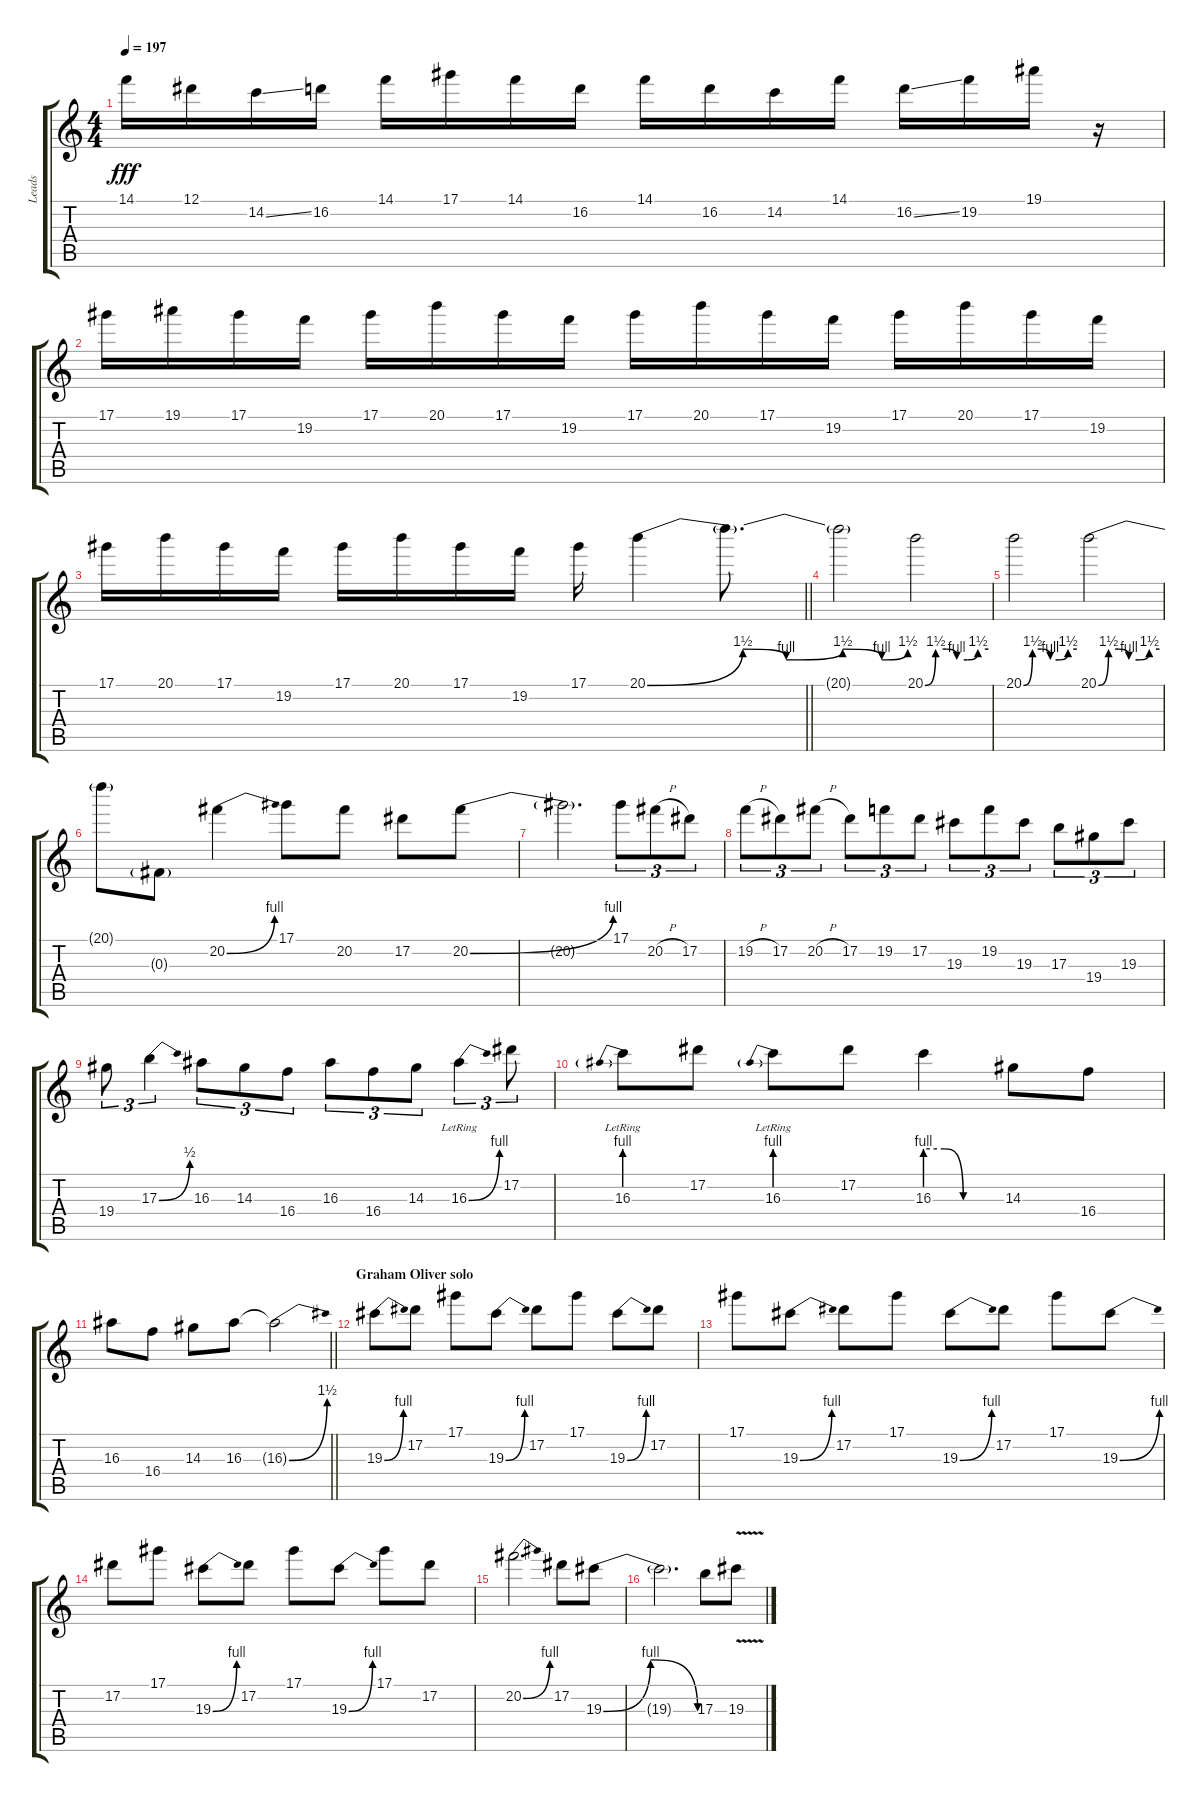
\track ("Leads" "Leads") {instrument distortionguitar}
\staff {score tabs}
\tuning (Eb4 Bb3 Gb3 Db3 Ab2 Eb2) {hide}
\ts (4 4)
\tempo 197
\clef g2
\ks c
14.1.16{dy fff} 12.1.16 14.2{ss}.16 16.2.16 14.1.16 17.1.16 14.1.16 16.2.16 14.1.16 16.2.16 14.2.16 14.1.16 16.2{ss}.16 19.2.16 19.1.16 r.16 |
17.1.16 19.1.16 17.1.16 19.2.16 17.1.16 20.1.16 17.1.16 19.2.16 17.1.16 20.1.16 17.1.16 19.2.16 17.1.16 20.1.16 17.1.16 19.2.16 |
\barLineRight lightlight
17.1.16 20.1.16 17.1.16 19.2.16 17.1.16 20.1.16 17.1.16 19.2.16 17.1.16 20.1{be (custom 0 0 22 6 32 4 45 6 54 4 60 6)}.4 20.1{t}.8{d} |
20.1{t}.2 20.1{be (custom 0 0 10 6 20 6 30 4 40 4 50 6 60 6)}.2 |
20.1{be (custom 0 0 10 6 20 6 30 4 40 4 50 6 60 6)}.2 20.1{be (custom 0 0 10 6 20 6 30 4 40 4 50 6 60 6)}.2 |
20.1{t}.8 0.3{g}.8 20.2{be (bend 0 0 60 4)}.4 17.1.8 20.2.8 17.2.8 20.2{be (bend 0 0 60 4)}.8 |
20.2{t}.2{d} 17.1.8{tu (3 2)} 20.2{h}.8{tu (3 2)} 17.2.8{tu (3 2)} |
19.2{h}.8{tu (3 2)} 17.2.8{tu (3 2)} 20.2{h}.8{tu (3 2)} 17.2.8{tu (3 2)} 19.2.8{tu (3 2)} 17.2.8{tu (3 2)} 19.3.8{tu (3 2)} 19.2.8{tu (3 2)} 19.3.8{tu (3 2)} 17.3.8{tu (3 2)} 19.4.8{tu (3 2)} 19.3.8{tu (3 2)} |
19.4.8{tu (3 2)} 17.3{be (bend 0 0 60 2)}.4{tu (3 2)} 16.3.8{tu (3 2)} 14.3.8{tu (3 2)} 16.4.8{tu (3 2)} 16.3.8{tu (3 2)} 16.4.8{tu (3 2)} 14.3.8{tu (3 2)} 16.3{be (bend 0 0 60 4) lr}.4{tu (3 2)} 17.2.8{tu (3 2)} |
16.3{be (prebend 0 4 60 4) lr}.8 17.2.8 16.3{be (prebend 0 4 60 4) lr}.8 17.2.8 16.3{be (custom 0 4 15 4 30 0 60 0)}.4 14.3.8 16.4.8 |
\barLineRight lightlight
16.3.8 16.4.8 14.3.8 16.3.8 16.3{be (bend 0 0 60 6) t}.2 |
\section ("" "Graham Oliver solo")
19.3{be (bend 0 0 60 4)}.8 17.2.8 17.1.8 19.3{be (bend 0 0 60 4)}.8 17.2.8 17.1.8 19.3{be (bend 0 0 60 4)}.8 17.2.8 |
17.1.8 19.3{be (bend 0 0 60 4)}.8 17.2.8 17.1.8 19.3{be (bend 0 0 60 4)}.8 17.2.8 17.1.8 19.3{be (bend 0 0 60 4)}.8 |
17.2.8 17.1.8 19.3{be (bend 0 0 60 4)}.8 17.2.8 17.1.8 19.3{be (bend 0 0 60 4)}.8 17.1.8 17.2.8 |
20.2{be (bend 0 0 60 4)}.2{d} 17.2.8 19.3{be (bendrelease 0 0 15 4 45 4 60 0)}.8 |
19.3{t}.2{d} 17.3.8 19.3{v}.8
